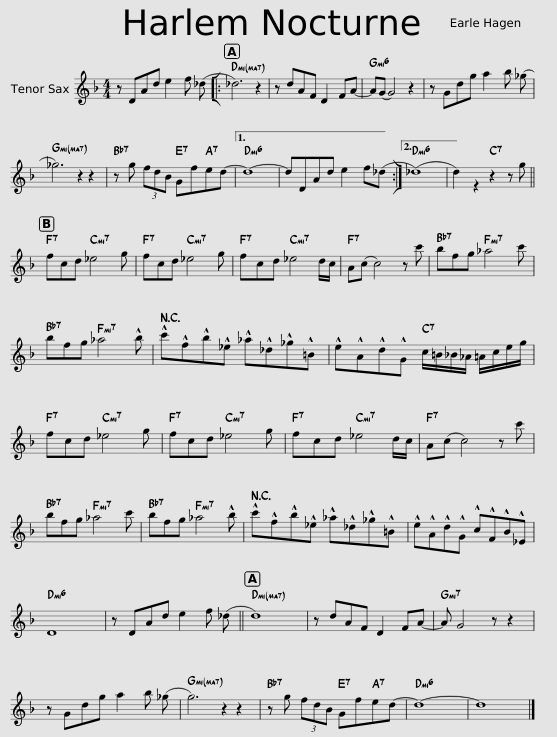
X:1
L:1/8
M:4/4
I:linebreak $
K:none
V:1 treble transpose=-7
V:1
[K:F] z Aea =b2 c' (_a |: _a6) z2 | z aec A2 ce- | e(d d4) z2 |$ z dad' e'2 f' (_d' |$ %5
 _d'6) z2 | z d' (3c'af dc'=ba- |1 a8- || aAea =b2 c'(_a :|2 (_a8) || %10
 a2) z2 z2 z d' ||$ c'ga b4 d' | c'ga b4 d' | c'ga b4 a/g/ | e(g g4) z g' | %15
 f'c'd' _e'4 g' |$ f'c'd' _e'4 !^!f' | !^!g'!^!c'!^!f'!^!b !^!_e'!^!_a!^!_d'!^!^f | !^!=b!^!e!^!a!^!d g/^f/=f/_e/ =e/g/b/d'/ |$ c'ga b4 d' | %20
 c'ga b4 d' | c'ga b4 a/g/ | e(g g4) z g' |$ f'c'd' _e'4 g' | f'c'd' _e'4 !^!f' | %25
 !^!g'!^!c'!^!f'!^!b !^!_e'!^!_a!^!_d'!^!^f | !^!=b!^!e!^!a!^!d !^!g!^!c!^!f!^!B |$ A8 | z Aea =b2 c' (_a || a8) | %30
 z aec A2 ce- | e d4 z z2 |$ z dad' e'2 f' (_d' | d'6) z2 | z d' (3c'af dc'=ba- | %35
 a8- | a8 |] %37
